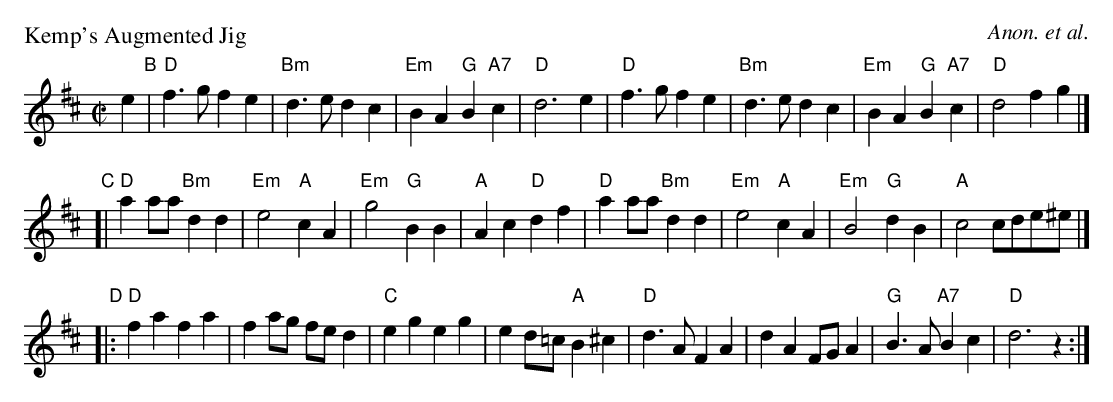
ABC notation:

X:1
P: Kemp's Augmented Jig
C: Anon. et al.
M: C|
L: 1/8
K: D
e2 "B"\
| "D"f3g f2e2 | "Bm"d3e d2c2 | "Em"B2A2 "G"B2"A7"c2 | "D"d6 e2 \
| "D"f3g f2e2 | "Bm"d3e d2c2 | "Em"B2A2 "G"B2"A7"c2 | "D"d4 f2g2 |]
"C"\
[| "D"a2aa "Bm"d2d2 | "Em"e4 "A"c2A2 | "Em"g4 "G"B2B2 | "A"A2c2 "D"d2f2 \
|  "D"a2aa "Bm"d2d2 | "Em"e4 "A"c2A2 | "Em"B4 "G"d2B2 | "A"c4 cde^e |]
"D"\
|: "D"f2a2 f2a2 | f2ag fed2 | "C"e2g2    e2g2 | e2d=c "A"B2^c2 \
|  "D"d3A  F2A2 | d2A2 FGA2 | "G"B3A "A7"B2c2 | "D"d6 z2 :|
